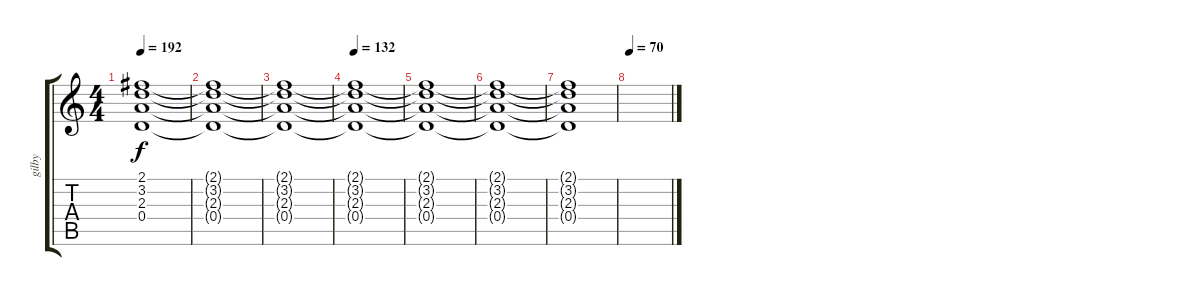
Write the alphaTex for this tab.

\track ("gilby" "gilby") {instrument acousticguitarnylon}
\staff {score tabs}
\tuning (E4 B3 G3 D3 A2 E2) {hide}
\ts (4 4)
\tempo 192
\clef g2
\ks c
(2.1{t} 3.2{t} 2.3{t} 0.4{t}).1{dy f} |
(2.1{t} 3.2{t} 2.3{t} 0.4{t}).1 |
(2.1{t} 3.2{t} 2.3{t} 0.4{t}).1 |
\tempo 132
(2.1{t} 3.2{t} 2.3{t} 0.4{t}).1 |
(2.1{t} 3.2{t} 2.3{t} 0.4{t}).1 |
(2.1{t} 3.2{t} 2.3{t} 0.4{t}).1 |
(2.1{t} 3.2{t} 2.3{t} 0.4{t}).1 |
\tempo 70
